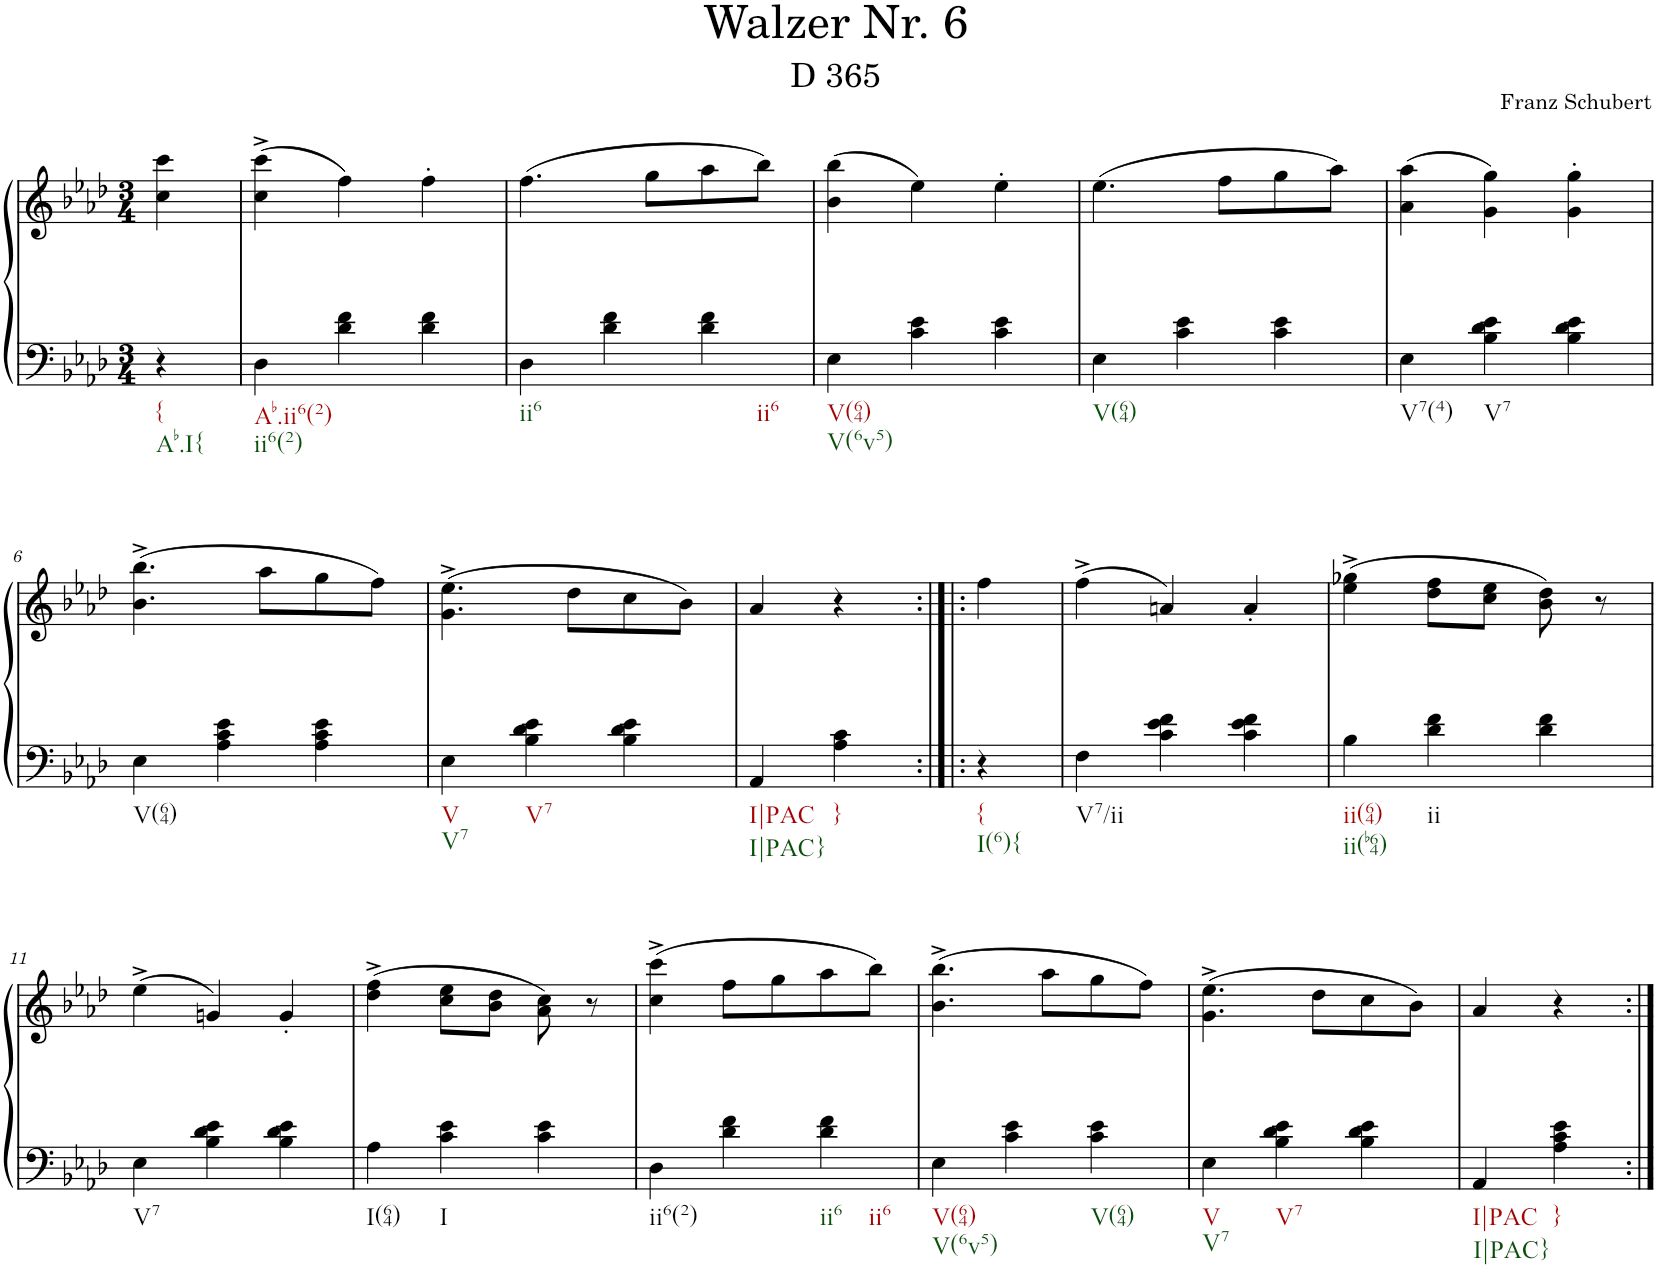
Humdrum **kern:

**kern	**kern
*part1	*part1
*staff2	*staff1
*I"Piano	*
*I'Pno.	*
*clefF4	*clefG2
*k[b-e-a-d-]	*k[b-e-a-d-]
*M3/4	*M3/4
=	=
!LO:TX:b:t={	!
!LO:TX:b:t=Ab.I{	!
4r	4cc\ 4ccc\
=1	=1
!LO:TX:b:t=Ab.ii6(2)	!
!LO:TX:b:t=ii6(2)	!
4D-\	(4cc\^ 4ccc\^
4d-\ 4f\	4ff\)
4d-\ 4f\	4ff'\
=2	=2
!LO:TX:b:t=ii6	!
4D-\	(4.ff\
4d-\ 4f\	.
.	8gg\L
!LO:TX:b:t=ii6	!
4d-\ 4f\	8aa-\
.	8bb-\J)
=3	=3
!LO:TX:b:t=V(64)	!
!LO:TX:b:t=V(6v5)	!
4E-\	(4b-\ 4bb-\
4c\ 4e-\	4ee-\)
4c\ 4e-\	4ee-'\
=4	=4
!LO:TX:b:t=V(64)	!
4E-\	(4.ee-\
4c\ 4e-\	.
.	8ff\L
4c\ 4e-\	8gg\
.	8aa-\J)
=5	=5
!LO:TX:b:t=V7(4)	!
4E-\	(4a-\ 4aa-\
!LO:TX:b:t=V7	!
4B-\ 4d-\ 4e-\	4g\ 4gg\)
4B-\ 4d-\ 4e-\	4g\' 4gg\'
!!LO:LB:g=z
=6	=6
!LO:TX:b:t=V(64)	!
4E-\	(4.b-\^ 4.bb-\^
4A-\ 4c\ 4e-\	.
.	8aa-\L
4A-\ 4c\ 4e-\	8gg\
.	8ff\J)
=7	=7
!LO:TX:b:t=V	!
!LO:TX:b:t=V7	!
4E-\	(4.g\^ 4.ee-\^
!LO:TX:b:t=V7	!
4B-\ 4d-\ 4e-\	.
.	8dd-\L
4B-\ 4d-\ 4e-\	8cc\
.	8b-\J)
=8	=8
!LO:TX:b:t=I|PAC	!
!LO:TX:b:t=I|PAC}	!
4AA-/	4a-/
!LO:TX:b:t=}	!
4A-\ 4c\	4r
=8X1:|!|:	=8X1:|!|:
!LO:TX:b:t={	!
!LO:TX:b:t=I(6){	!
4r	4ff\
=9	=9
!LO:TX:b:t=V7/ii	!
4F\	(4ff^\
4c\ 4e-\ 4f\	4an/)
4c\ 4e-\ 4f\	4a'/
=10	=10
!LO:TX:b:t=ii(64)	!
!LO:TX:b:t=ii(b64)	!
4B-\	(4ee-\^ 4gg-X\^
!LO:TX:b:t=ii	!
4d-\ 4f\	8dd-\ 8ff\L
.	8cc\ 8ee-\J
4d-\ 4f\	8b-\ 8dd-\)
.	8r
!!LO:LB:g=z
=11	=11
!LO:TX:b:t=V7	!
4E-\	(4ee-^\
4B-\ 4d-\ 4e-\	4gn/)
4B-\ 4d-\ 4e-\	4g'/
=12	=12
!LO:TX:b:t=I(64)	!
4A-\	(4dd-\^ 4ff\^
!LO:TX:b:t=I	!
4c\ 4e-\	8cc\ 8ee-\L
.	8b-\ 8dd-\J
4c\ 4e-\	8a-\ 8cc\)
.	8r
=13	=13
!LO:TX:b:t=ii6(2)	!
4D-\	(4cc\^ 4ccc\^
4d-\ 4f\	8ff\L
.	8gg\
!LO:TX:b:t=ii6	!
!LO:TX:b:t=ii6	!
4d-\ 4f\	8aa-\
.	8bb-\J)
=14	=14
!LO:TX:b:t=V(64)	!
!LO:TX:b:t=V(6v5)	!
4E-\	(4.b-\^ 4.bb-\^
4c\ 4e-\	.
.	8aa-\L
!LO:TX:b:t=V(64)	!
4c\ 4e-\	8gg\
.	8ff\J)
=15	=15
!LO:TX:b:t=V	!
!LO:TX:b:t=V7	!
4E-\	(4.g\^ 4.ee-\^
!LO:TX:b:t=V7	!
4B-\ 4d-\ 4e-\	.
.	8dd-\L
4B-\ 4d-\ 4e-\	8cc\
.	8b-\J)
=16	=16
!LO:TX:b:t=I|PAC	!
!LO:TX:b:t=I|PAC}	!
4AA-/	4a-/
!LO:TX:b:t=}	!
4A-\ 4c\ 4e-\	4r
=:|!	=:|!
*-	*-
